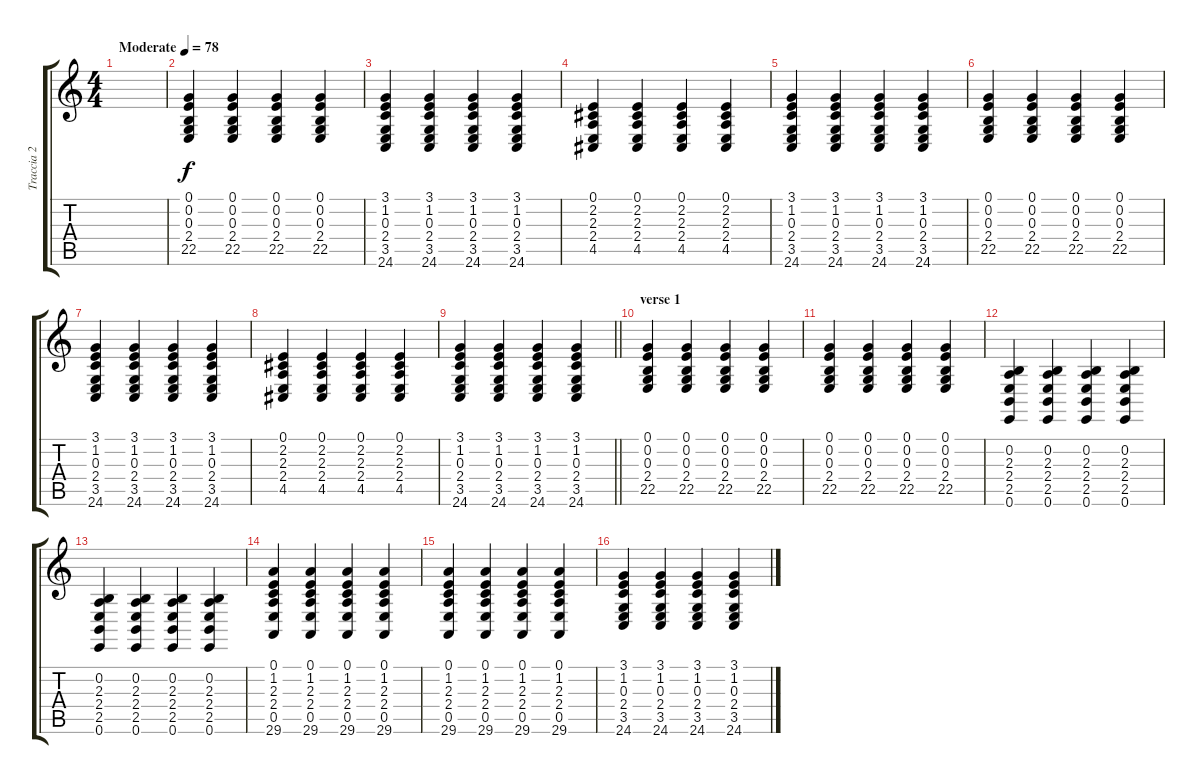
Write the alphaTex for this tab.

\track ("Traccia 2" "Traccia 2") {instrument acousticgrandpiano}
\staff {score tabs}
\tuning (E4 B3 G3 D3 A2 E2) {hide}
\ts (4 4)
\tempo (78 "Moderate")
\clef g2
\ks c
|
(0.1 0.2 0.3 2.4 22.5).4 (0.1 0.2 0.3 2.4 22.5).4 (0.1 0.2 0.3 2.4 22.5).4 (0.1 0.2 0.3 2.4 22.5).4 |
(3.1 1.2 0.3 2.4 3.5 24.6).4 (3.1 1.2 0.3 2.4 3.5 24.6).4 (3.1 1.2 0.3 2.4 3.5 24.6).4 (3.1 1.2 0.3 2.4 3.5 24.6).4 |
(0.1 2.2 2.3 2.4 4.5).4 (0.1 2.2 2.3 2.4 4.5).4 (0.1 2.2 2.3 2.4 4.5).4 (0.1 2.2 2.3 2.4 4.5).4 |
(3.1 1.2 0.3 2.4 3.5 24.6).4 (3.1 1.2 0.3 2.4 3.5 24.6).4 (3.1 1.2 0.3 2.4 3.5 24.6).4 (3.1 1.2 0.3 2.4 3.5 24.6).4 |
(0.1 0.2 0.3 2.4 22.5).4 (0.1 0.2 0.3 2.4 22.5).4 (0.1 0.2 0.3 2.4 22.5).4 (0.1 0.2 0.3 2.4 22.5).4 |
(3.1 1.2 0.3 2.4 3.5 24.6).4 (3.1 1.2 0.3 2.4 3.5 24.6).4 (3.1 1.2 0.3 2.4 3.5 24.6).4 (3.1 1.2 0.3 2.4 3.5 24.6).4 |
(0.1 2.2 2.3 2.4 4.5).4 (0.1 2.2 2.3 2.4 4.5).4 (0.1 2.2 2.3 2.4 4.5).4 (0.1 2.2 2.3 2.4 4.5).4 |
\barLineRight lightlight
(3.1 1.2 0.3 2.4 3.5 24.6).4 (3.1 1.2 0.3 2.4 3.5 24.6).4 (3.1 1.2 0.3 2.4 3.5 24.6).4 (3.1 1.2 0.3 2.4 3.5 24.6).4 |
\section ("" "verse 1")
(0.1 0.2 0.3 2.4 22.5).4 (0.1 0.2 0.3 2.4 22.5).4 (0.1 0.2 0.3 2.4 22.5).4 (0.1 0.2 0.3 2.4 22.5).4 |
(0.1 0.2 0.3 2.4 22.5).4 (0.1 0.2 0.3 2.4 22.5).4 (0.1 0.2 0.3 2.4 22.5).4 (0.1 0.2 0.3 2.4 22.5).4 |
(0.2 2.3 2.4 2.5 0.6).4 (0.2 2.3 2.4 2.5 0.6).4 (0.2 2.3 2.4 2.5 0.6).4 (0.2 2.3 2.4 2.5 0.6).4 |
(0.2 2.3 2.4 2.5 0.6).4 (0.2 2.3 2.4 2.5 0.6).4 (0.2 2.3 2.4 2.5 0.6).4 (0.2 2.3 2.4 2.5 0.6).4 |
(0.1 1.2 2.3 2.4 0.5 29.6).4 (0.1 1.2 2.3 2.4 0.5 29.6).4 (0.1 1.2 2.3 2.4 0.5 29.6).4 (0.1 1.2 2.3 2.4 0.5 29.6).4 |
(0.1 1.2 2.3 2.4 0.5 29.6).4 (0.1 1.2 2.3 2.4 0.5 29.6).4 (0.1 1.2 2.3 2.4 0.5 29.6).4 (0.1 1.2 2.3 2.4 0.5 29.6).4 |
(3.1 1.2 0.3 2.4 3.5 24.6).4 (3.1 1.2 0.3 2.4 3.5 24.6).4 (3.1 1.2 0.3 2.4 3.5 24.6).4 (3.1 1.2 0.3 2.4 3.5 24.6).4
